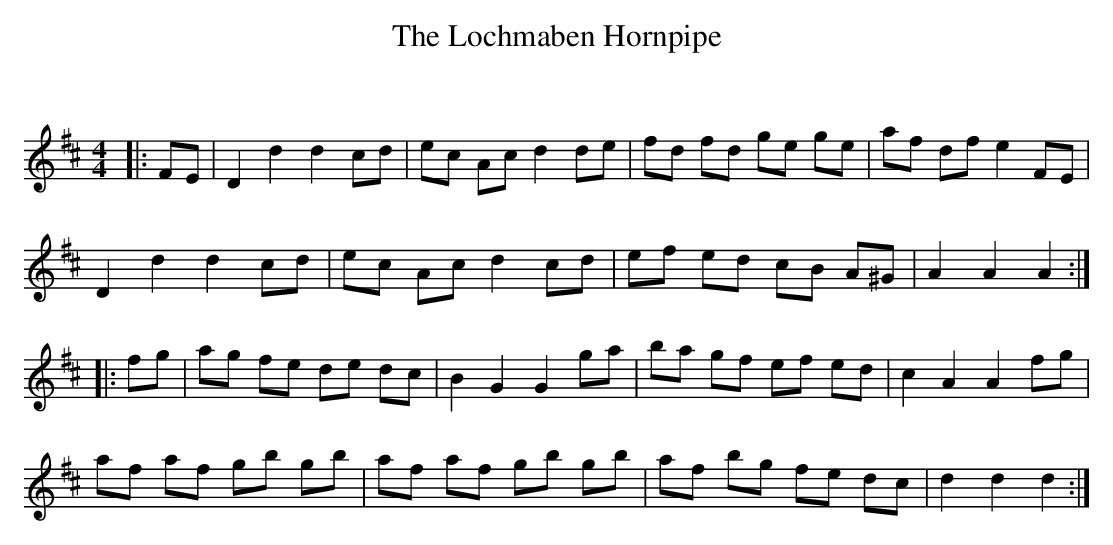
X:1
T: The Lochmaben Hornpipe
C:
Q: 232
K:D
M:4/4
L:1/8
|:FE|D2 d2 d2 cd|ec Ac d2 de|fd fd ge ge|af df e2 FE|
D2 d2 d2 cd|ec Ac d2 cd|ef ed cB A^G|A2 A2 A2:|
|:fg|ag fe de dc|B2 G2 G2 ga|ba gf ef ed|c2 A2 A2 fg|
af af gb gb|af af gb gb|af bg fe dc|d2 d2 d2:|
